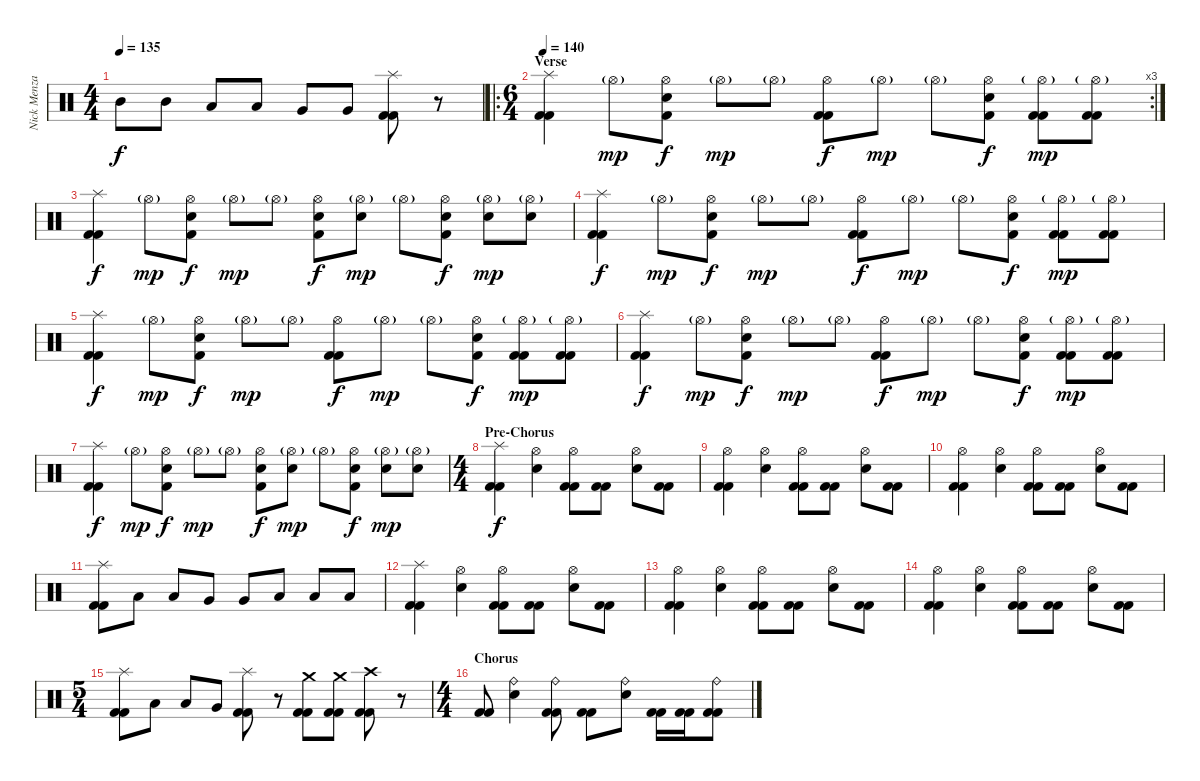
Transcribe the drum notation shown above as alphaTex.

\track ("Nick Menza" "Nick Menza") {instrument percussion}
\staff {score}
\articulation defaults
\ts (4 4)
\tempo 135
\clef neutral
\ks c "Mid Tom (hit)".8{dy f} "Mid Tom (hit)".8 "Low Tom (hit)".8 "Low Tom (hit)".8 "Very Low Tom (hit)".8 "Very Low Tom (hit)".8
("Splash (hit)" "Kick (hit) 2" "Kick (hit) 2").8 r.8 |
\ro
\rc 3
\ts (6 4)
\section ("" "Verse")
\tempo 140
("Splash (hit)" "Kick (hit) 2" "Kick (hit) 2").4 "Hi-Hat (open)"{g}.8{dy mp} ("Hi-Hat (open)" "Electric Snare (hit)" "Kick (hit) 2").8{dy f} "Hi-Hat (open)"{g}.8{dy mp} "Hi-Hat (open)"{g}.8 ("Hi-Hat (open)" "Kick (hit) 2" "Kick (hit) 2").8{dy f} "Hi-Hat (open)"{g}.8{dy mp} "Hi-Hat (open)"{g}.8 ("Hi-Hat (open)" "Electric Snare (hit)" "Kick (hit) 2").8{dy f} ("Hi-Hat (open)"{g} "Kick (hit) 2" "Kick (hit) 2").8{dy mp} ("Hi-Hat (open)"{g} "Kick (hit) 2" "Kick (hit) 2").8 |
("Splash (hit)" "Kick (hit) 2" "Kick (hit) 2").4{dy f} "Hi-Hat (open)"{g}.8{dy mp} ("Hi-Hat (open)" "Electric Snare (hit)" "Kick (hit) 2").8{dy f} "Hi-Hat (open)"{g}.8{dy mp} "Hi-Hat (open)"{g}.8 ("Hi-Hat (open)" "Electric Snare (hit)" "Kick (hit) 2").8{dy f} ("Hi-Hat (open)"{g} "Electric Snare (hit)").8{dy mp} "Hi-Hat (open)"{g}.8 ("Hi-Hat (open)" "Electric Snare (hit)" "Kick (hit) 2").8{dy f} ("Hi-Hat (open)"{g} "Electric Snare (hit)").8{dy mp} ("Hi-Hat (open)"{g} "Electric Snare (hit)").8 |
("Splash (hit)" "Kick (hit) 2" "Kick (hit) 2").4{dy f} "Hi-Hat (open)"{g}.8{dy mp} ("Hi-Hat (open)" "Electric Snare (hit)" "Kick (hit) 2").8{dy f} "Hi-Hat (open)"{g}.8{dy mp} "Hi-Hat (open)"{g}.8 ("Hi-Hat (open)" "Kick (hit) 2" "Kick (hit) 2").8{dy f} "Hi-Hat (open)"{g}.8{dy mp} "Hi-Hat (open)"{g}.8 ("Hi-Hat (open)" "Electric Snare (hit)" "Kick (hit) 2").8{dy f} ("Hi-Hat (open)"{g} "Kick (hit) 2" "Kick (hit) 2").8{dy mp} ("Hi-Hat (open)"{g} "Kick (hit) 2" "Kick (hit) 2").8 |
\section ("" "")
("Splash (hit)" "Kick (hit) 2" "Kick (hit) 2").4{dy f} "Hi-Hat (open)"{g}.8{dy mp} ("Hi-Hat (open)" "Electric Snare (hit)" "Kick (hit) 2").8{dy f} "Hi-Hat (open)"{g}.8{dy mp} "Hi-Hat (open)"{g}.8 ("Hi-Hat (open)" "Kick (hit) 2" "Kick (hit) 2").8{dy f} "Hi-Hat (open)"{g}.8{dy mp} "Hi-Hat (open)"{g}.8 ("Hi-Hat (open)" "Electric Snare (hit)" "Kick (hit) 2").8{dy f} ("Hi-Hat (open)"{g} "Kick (hit) 2" "Kick (hit) 2").8{dy mp} ("Hi-Hat (open)"{g} "Kick (hit) 2" "Kick (hit) 2").8 |
("Splash (hit)" "Kick (hit) 2" "Kick (hit) 2").4{dy f} "Hi-Hat (open)"{g}.8{dy mp} ("Hi-Hat (open)" "Electric Snare (hit)" "Kick (hit) 2").8{dy f} "Hi-Hat (open)"{g}.8{dy mp} "Hi-Hat (open)"{g}.8 ("Hi-Hat (open)" "Kick (hit) 2" "Kick (hit) 2").8{dy f} "Hi-Hat (open)"{g}.8{dy mp} "Hi-Hat (open)"{g}.8 ("Hi-Hat (open)" "Electric Snare (hit)" "Kick (hit) 2").8{dy f} ("Hi-Hat (open)"{g} "Kick (hit) 2" "Kick (hit) 2").8{dy mp} ("Hi-Hat (open)"{g} "Kick (hit) 2" "Kick (hit) 2").8 |
("Splash (hit)" "Kick (hit) 2" "Kick (hit) 2").4{dy f} "Hi-Hat (open)"{g}.8{dy mp} ("Hi-Hat (open)" "Electric Snare (hit)" "Kick (hit) 2").8{dy f} "Hi-Hat (open)"{g}.8{dy mp} "Hi-Hat (open)"{g}.8 ("Hi-Hat (open)" "Electric Snare (hit)" "Kick (hit) 2").8{dy f} ("Hi-Hat (open)"{g} "Electric Snare (hit)").8{dy mp} "Hi-Hat (open)"{g}.8 ("Hi-Hat (open)" "Electric Snare (hit)" "Kick (hit) 2").8{dy f} ("Hi-Hat (open)"{g} "Electric Snare (hit)").8{dy mp} ("Hi-Hat (open)"{g} "Electric Snare (hit)").8 |
\ts (4 4)
\section ("" "Pre-Chorus")
("Splash (hit)" "Kick (hit) 2" "Kick (hit) 2").4{dy f} ("Hi-Hat (open)" "Electric Snare (hit)").4 ("Hi-Hat (open)" "Kick (hit) 2" "Kick (hit) 2").8 ("Kick (hit) 2" "Kick (hit) 2").8 ("Hi-Hat (open)" "Electric Snare (hit)").8 ("Kick (hit) 2" "Kick (hit) 2").8 |
("Hi-Hat (open)" "Kick (hit) 2" "Kick (hit) 2").4 ("Hi-Hat (open)" "Electric Snare (hit)").4 ("Hi-Hat (open)" "Kick (hit) 2" "Kick (hit) 2").8 ("Kick (hit) 2" "Kick (hit) 2").8 ("Hi-Hat (open)" "Electric Snare (hit)").8 ("Kick (hit) 2" "Kick (hit) 2").8 |
("Hi-Hat (open)" "Kick (hit) 2" "Kick (hit) 2").4 ("Hi-Hat (open)" "Electric Snare (hit)").4 ("Hi-Hat (open)" "Kick (hit) 2" "Kick (hit) 2").8 ("Kick (hit) 2" "Kick (hit) 2").8 ("Hi-Hat (open)" "Electric Snare (hit)").8 ("Kick (hit) 2" "Kick (hit) 2").8 |
("Splash (hit)" "Kick (hit) 2" "Kick (hit) 2").8 "Low Tom (hit)".8 "Low Tom (hit)".8 "Very Low Tom (hit)".8 "Very Low Tom (hit)".8 "Low Floor Tom (hit)".8 "Low Floor Tom (hit)".8 "Low Floor Tom (hit)".8 |
("Splash (hit)" "Kick (hit) 2" "Kick (hit) 2").4 ("Hi-Hat (open)" "Electric Snare (hit)").4 ("Hi-Hat (open)" "Kick (hit) 2" "Kick (hit) 2").8 ("Kick (hit) 2" "Kick (hit) 2").8 ("Hi-Hat (open)" "Electric Snare (hit)").8 ("Kick (hit) 2" "Kick (hit) 2").8 |
("Hi-Hat (open)" "Kick (hit) 2" "Kick (hit) 2").4 ("Hi-Hat (open)" "Electric Snare (hit)").4 ("Hi-Hat (open)" "Kick (hit) 2" "Kick (hit) 2").8 ("Kick (hit) 2" "Kick (hit) 2").8 ("Hi-Hat (open)" "Electric Snare (hit)").8 ("Kick (hit) 2" "Kick (hit) 2").8 |
("Hi-Hat (open)" "Kick (hit) 2" "Kick (hit) 2").4 ("Hi-Hat (open)" "Electric Snare (hit)").4 ("Hi-Hat (open)" "Kick (hit) 2" "Kick (hit) 2").8 ("Kick (hit) 2" "Kick (hit) 2").8 ("Hi-Hat (open)" "Electric Snare (hit)").8 ("Kick (hit) 2" "Kick (hit) 2").8 |
\ts (5 4)
("Splash (hit)" "Kick (hit) 2" "Kick (hit) 2").8 "Low Tom (hit)".8 "Low Tom (hit)".8 "Very Low Tom (hit)".8 ("Splash (hit)" "Kick (hit) 2" "Kick (hit) 2").8 r.8 ("Crash medium (hit)" "Kick (hit) 2" "Kick (hit) 2").8 ("Crash medium (hit)" "Kick (hit) 2" "Kick (hit) 2").8 ("Crash high (hit)" "Kick (hit) 2" "Kick (hit) 2").8 r.8 |
\ts (4 4)
\section ("" "Chorus")
("Kick (hit) 2" "Kick (hit) 2").8 ("Ride (bell)" "Electric Snare (hit)").4 ("Ride (bell)" "Kick (hit) 2" "Kick (hit) 2").8 ("Kick (hit) 2" "Kick (hit) 2").8 ("Ride (bell)" "Electric Snare (hit)").8 ("Kick (hit) 2" "Kick (hit) 2").16 ("Kick (hit) 2" "Kick (hit) 2").16 ("Ride (bell)" "Kick (hit) 2" "Kick (hit) 2").8
